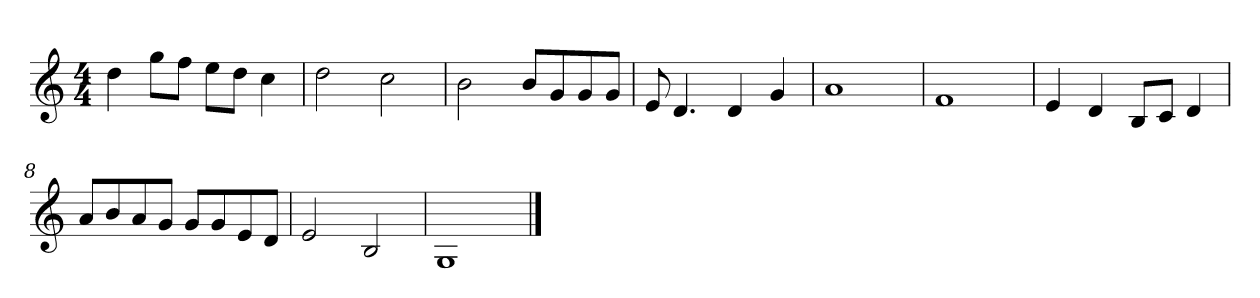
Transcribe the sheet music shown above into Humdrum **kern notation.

**kern
*part1
*staff1
*clefG2
*k[]
*C:
*M4/4
=1
4dd\
8gg\L
8ff\J
8ee\L
8dd\J
4cc\
=2
2dd\
2cc\
=3
2b\
8b/L
8g/
8g/
8g/J
=4
8e/
4.d/
4d/
4g/
=5
1a
=6
1f
!!LO:LB:g=z
=7
4e/
4d/
8B/L
8c/J
4d/
=8
8a/L
8b/
8a/
8g/J
8g/L
8g/
8e/
8d/J
=9
2e/
2B/
=10
1G
==
*-
